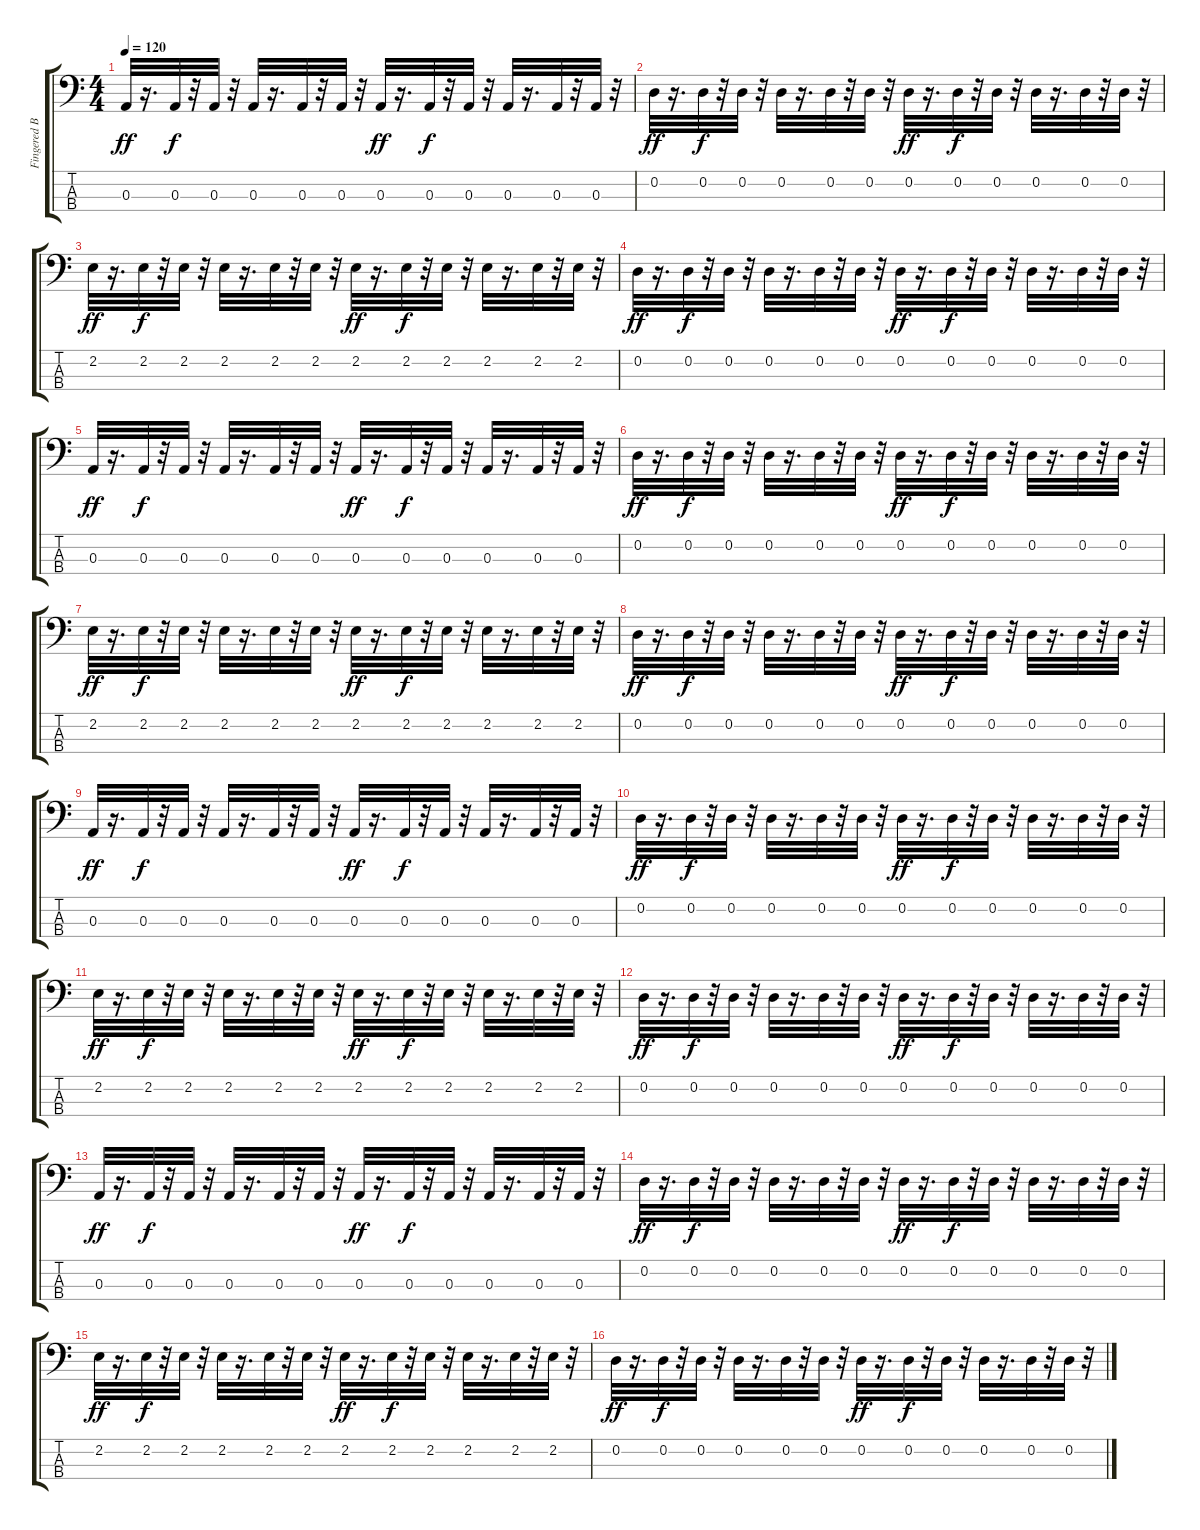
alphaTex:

\track ("Fingered Bass" "Fingered B") {instrument electricbassfinger}
\staff {score tabs}
\tuning (G2 D2 A1 E1) {hide}
\ts (4 4)
\tempo 120
\clef f4
\ks c
0.3.32{dy ff} r.16{d} 0.3.32{dy f} r.32 0.3.32 r.32 0.3.32 r.16{d} 0.3.32 r.32 0.3.32 r.32 0.3.32{dy ff} r.16{d} 0.3.32{dy f} r.32 0.3.32 r.32 0.3.32 r.16{d} 0.3.32 r.32 0.3.32 r.32 |
0.2.32{dy ff} r.16{d} 0.2.32{dy f} r.32 0.2.32 r.32 0.2.32 r.16{d} 0.2.32 r.32 0.2.32 r.32 0.2.32{dy ff} r.16{d} 0.2.32{dy f} r.32 0.2.32 r.32 0.2.32 r.16{d} 0.2.32 r.32 0.2.32 r.32 |
2.2.32{dy ff} r.16{d} 2.2.32{dy f} r.32 2.2.32 r.32 2.2.32 r.16{d} 2.2.32 r.32 2.2.32 r.32 2.2.32{dy ff} r.16{d} 2.2.32{dy f} r.32 2.2.32 r.32 2.2.32 r.16{d} 2.2.32 r.32 2.2.32 r.32 |
0.2.32{dy ff} r.16{d} 0.2.32{dy f} r.32 0.2.32 r.32 0.2.32 r.16{d} 0.2.32 r.32 0.2.32 r.32 0.2.32{dy ff} r.16{d} 0.2.32{dy f} r.32 0.2.32 r.32 0.2.32 r.16{d} 0.2.32 r.32 0.2.32 r.32 |
0.3.32{dy ff} r.16{d} 0.3.32{dy f} r.32 0.3.32 r.32 0.3.32 r.16{d} 0.3.32 r.32 0.3.32 r.32 0.3.32{dy ff} r.16{d} 0.3.32{dy f} r.32 0.3.32 r.32 0.3.32 r.16{d} 0.3.32 r.32 0.3.32 r.32 |
0.2.32{dy ff} r.16{d} 0.2.32{dy f} r.32 0.2.32 r.32 0.2.32 r.16{d} 0.2.32 r.32 0.2.32 r.32 0.2.32{dy ff} r.16{d} 0.2.32{dy f} r.32 0.2.32 r.32 0.2.32 r.16{d} 0.2.32 r.32 0.2.32 r.32 |
2.2.32{dy ff} r.16{d} 2.2.32{dy f} r.32 2.2.32 r.32 2.2.32 r.16{d} 2.2.32 r.32 2.2.32 r.32 2.2.32{dy ff} r.16{d} 2.2.32{dy f} r.32 2.2.32 r.32 2.2.32 r.16{d} 2.2.32 r.32 2.2.32 r.32 |
0.2.32{dy ff} r.16{d} 0.2.32{dy f} r.32 0.2.32 r.32 0.2.32 r.16{d} 0.2.32 r.32 0.2.32 r.32 0.2.32{dy ff} r.16{d} 0.2.32{dy f} r.32 0.2.32 r.32 0.2.32 r.16{d} 0.2.32 r.32 0.2.32 r.32 |
0.3.32{dy ff} r.16{d} 0.3.32{dy f} r.32 0.3.32 r.32 0.3.32 r.16{d} 0.3.32 r.32 0.3.32 r.32 0.3.32{dy ff} r.16{d} 0.3.32{dy f} r.32 0.3.32 r.32 0.3.32 r.16{d} 0.3.32 r.32 0.3.32 r.32 |
0.2.32{dy ff} r.16{d} 0.2.32{dy f} r.32 0.2.32 r.32 0.2.32 r.16{d} 0.2.32 r.32 0.2.32 r.32 0.2.32{dy ff} r.16{d} 0.2.32{dy f} r.32 0.2.32 r.32 0.2.32 r.16{d} 0.2.32 r.32 0.2.32 r.32 |
2.2.32{dy ff} r.16{d} 2.2.32{dy f} r.32 2.2.32 r.32 2.2.32 r.16{d} 2.2.32 r.32 2.2.32 r.32 2.2.32{dy ff} r.16{d} 2.2.32{dy f} r.32 2.2.32 r.32 2.2.32 r.16{d} 2.2.32 r.32 2.2.32 r.32 |
0.2.32{dy ff} r.16{d} 0.2.32{dy f} r.32 0.2.32 r.32 0.2.32 r.16{d} 0.2.32 r.32 0.2.32 r.32 0.2.32{dy ff} r.16{d} 0.2.32{dy f} r.32 0.2.32 r.32 0.2.32 r.16{d} 0.2.32 r.32 0.2.32 r.32 |
0.3.32{dy ff} r.16{d} 0.3.32{dy f} r.32 0.3.32 r.32 0.3.32 r.16{d} 0.3.32 r.32 0.3.32 r.32 0.3.32{dy ff} r.16{d} 0.3.32{dy f} r.32 0.3.32 r.32 0.3.32 r.16{d} 0.3.32 r.32 0.3.32 r.32 |
0.2.32{dy ff} r.16{d} 0.2.32{dy f} r.32 0.2.32 r.32 0.2.32 r.16{d} 0.2.32 r.32 0.2.32 r.32 0.2.32{dy ff} r.16{d} 0.2.32{dy f} r.32 0.2.32 r.32 0.2.32 r.16{d} 0.2.32 r.32 0.2.32 r.32 |
2.2.32{dy ff} r.16{d} 2.2.32{dy f} r.32 2.2.32 r.32 2.2.32 r.16{d} 2.2.32 r.32 2.2.32 r.32 2.2.32{dy ff} r.16{d} 2.2.32{dy f} r.32 2.2.32 r.32 2.2.32 r.16{d} 2.2.32 r.32 2.2.32 r.32 |
0.2.32{dy ff} r.16{d} 0.2.32{dy f} r.32 0.2.32 r.32 0.2.32 r.16{d} 0.2.32 r.32 0.2.32 r.32 0.2.32{dy ff} r.16{d} 0.2.32{dy f} r.32 0.2.32 r.32 0.2.32 r.16{d} 0.2.32 r.32 0.2.32 r.32
